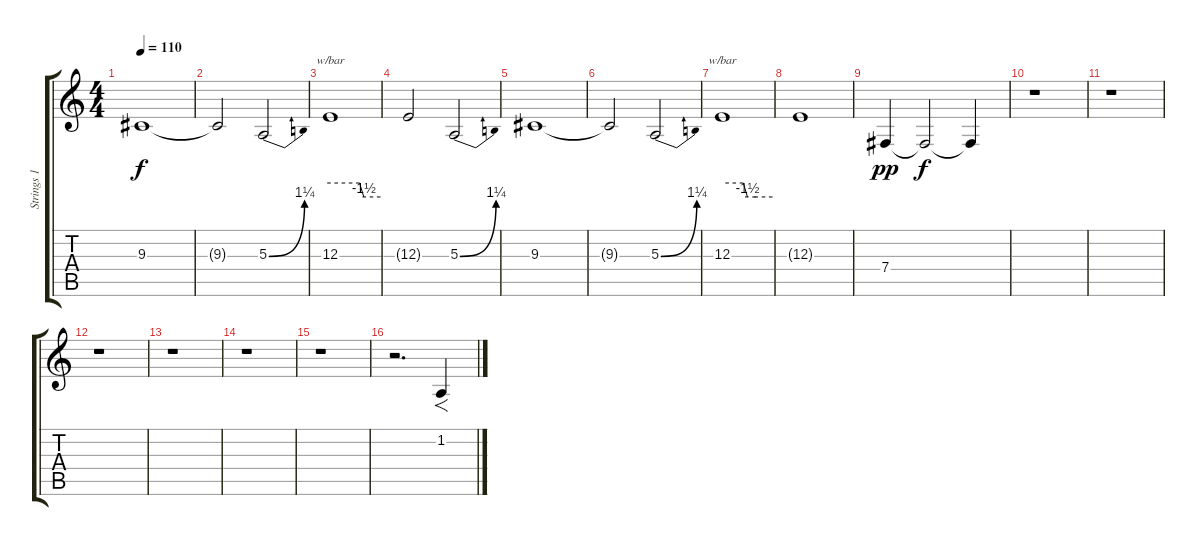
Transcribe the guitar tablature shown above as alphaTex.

\track ("Strings 1" "Strings 1") {instrument tremolostrings}
\staff {score tabs}
\tuning (Db4 Ab3 E3 B2 Gb2 Db2) {hide}
\ts (4 4)
\tempo 110
\clef g2
\ks c
9.3.1{dy f} |
9.3{t}.2 5.3{be (bend 0 0 60 5)}.2 |
12.3.1{tbe (custom default 0 0 35 0 40 -6 60 -6)} |
12.3{t}.2 5.3{be (bend 0 0 60 5)}.2 |
9.3.1 |
9.3{t}.2 5.3{be (bend 0 0 60 5)}.2 |
12.3.1{tbe (custom default 0 0 25 0 30 -6 40 -6 60 -6)} |
12.3{t}.1 |
7.4.4{dy pp volume 4} 7.4{t}.2{dy f volume 0} 7.4{t}.4 |
r.1 |
r.1 |
r.1 |
r.1 |
r.1 |
r.1 |
r.2{d} 1.2.4{f volume 14}
